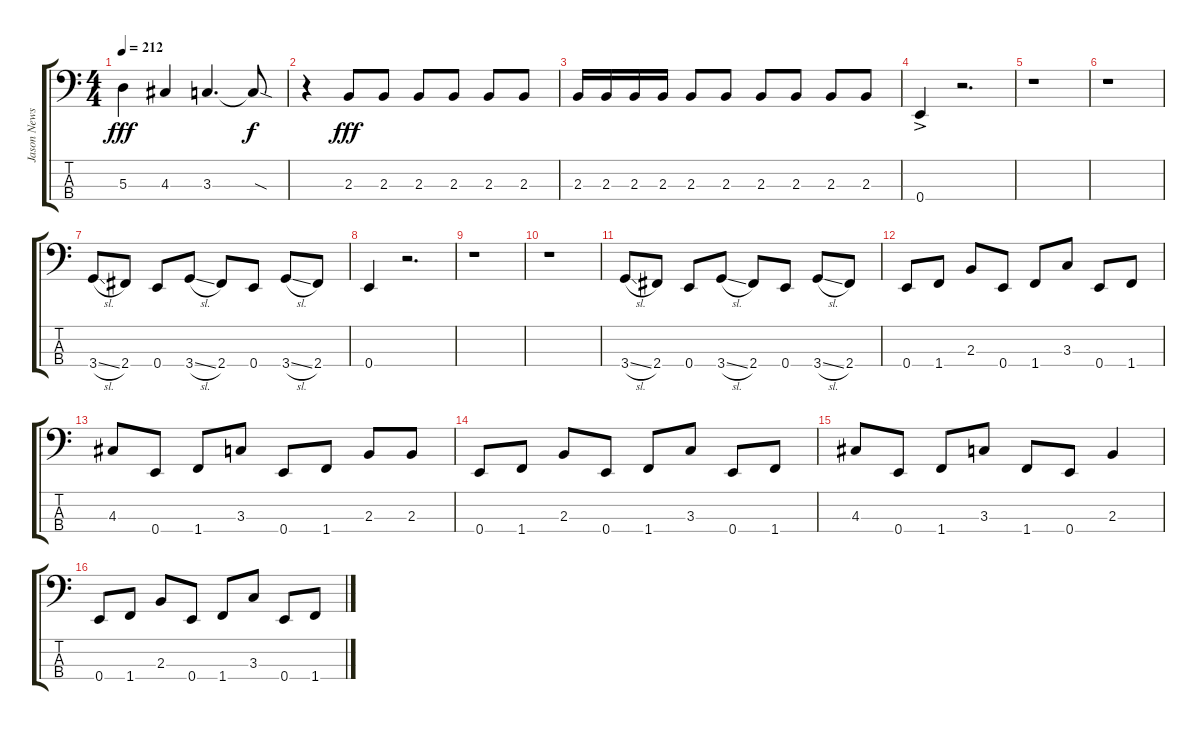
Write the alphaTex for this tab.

\track ("Jason Newsted" "Jason News") {instrument electricbasspick}
\staff {score tabs}
\tuning (G2 D2 A1 E1) {hide}
\ts (4 4)
\tempo 212
\clef f4
\ks c
5.3.4{dy fff} 4.3.4 3.3.4{d} 3.3{sod t}.8{dy f} |
r.4{volume 12} 2.3.8{dy fff} 2.3.8 2.3.8 2.3.8 2.3.8 2.3.8 |
2.3.16 2.3.16 2.3.16 2.3.16 2.3.8 2.3.8 2.3.8 2.3.8 2.3.8 2.3.8 |
0.4{ac}.4{volume 16} r.2{d} |
r.1 |
r.1 |
3.4{sl}.8 2.4.8 0.4.8 3.4{sl}.8 2.4.8 0.4.8 3.4{sl}.8 2.4.8 |
0.4.4 r.2{d} |
r.1 |
r.1 |
3.4{sl}.8 2.4.8 0.4.8 3.4{sl}.8 2.4.8 0.4.8 3.4{sl}.8 2.4.8 |
0.4.8 1.4.8 2.3.8 0.4.8 1.4.8 3.3.8 0.4.8 1.4.8 |
4.3.8 0.4.8 1.4.8 3.3.8 0.4.8 1.4.8 2.3.8 2.3.8 |
0.4.8 1.4.8 2.3.8 0.4.8 1.4.8 3.3.8 0.4.8 1.4.8 |
4.3.8 0.4.8 1.4.8 3.3.8 1.4.8 0.4.8 2.3.4 |
0.4.8 1.4.8 2.3.8 0.4.8 1.4.8 3.3.8 0.4.8 1.4.8
